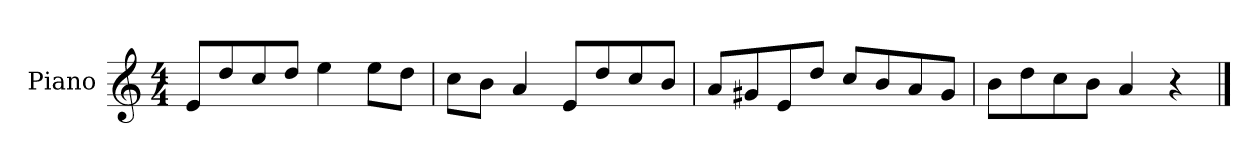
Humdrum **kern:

**kern
*part1
*staff1
*I"Piano
*I'P-no
*clefG2
*k[]
*M4/4
*MM90
=1
8e/L
8dd/
8cc/
8dd/J
4ee\
8ee\L
8dd\J
=2
8cc\L
8b\J
4a/
8e/L
8dd/
8cc/
8b/J
=3
8a/L
8g#X/
8e/
8dd/J
8cc/L
8b/
8a/
8g#/J
=4
8b\L
8dd\
8cc\
8b\J
4a/
4r
==
*-
